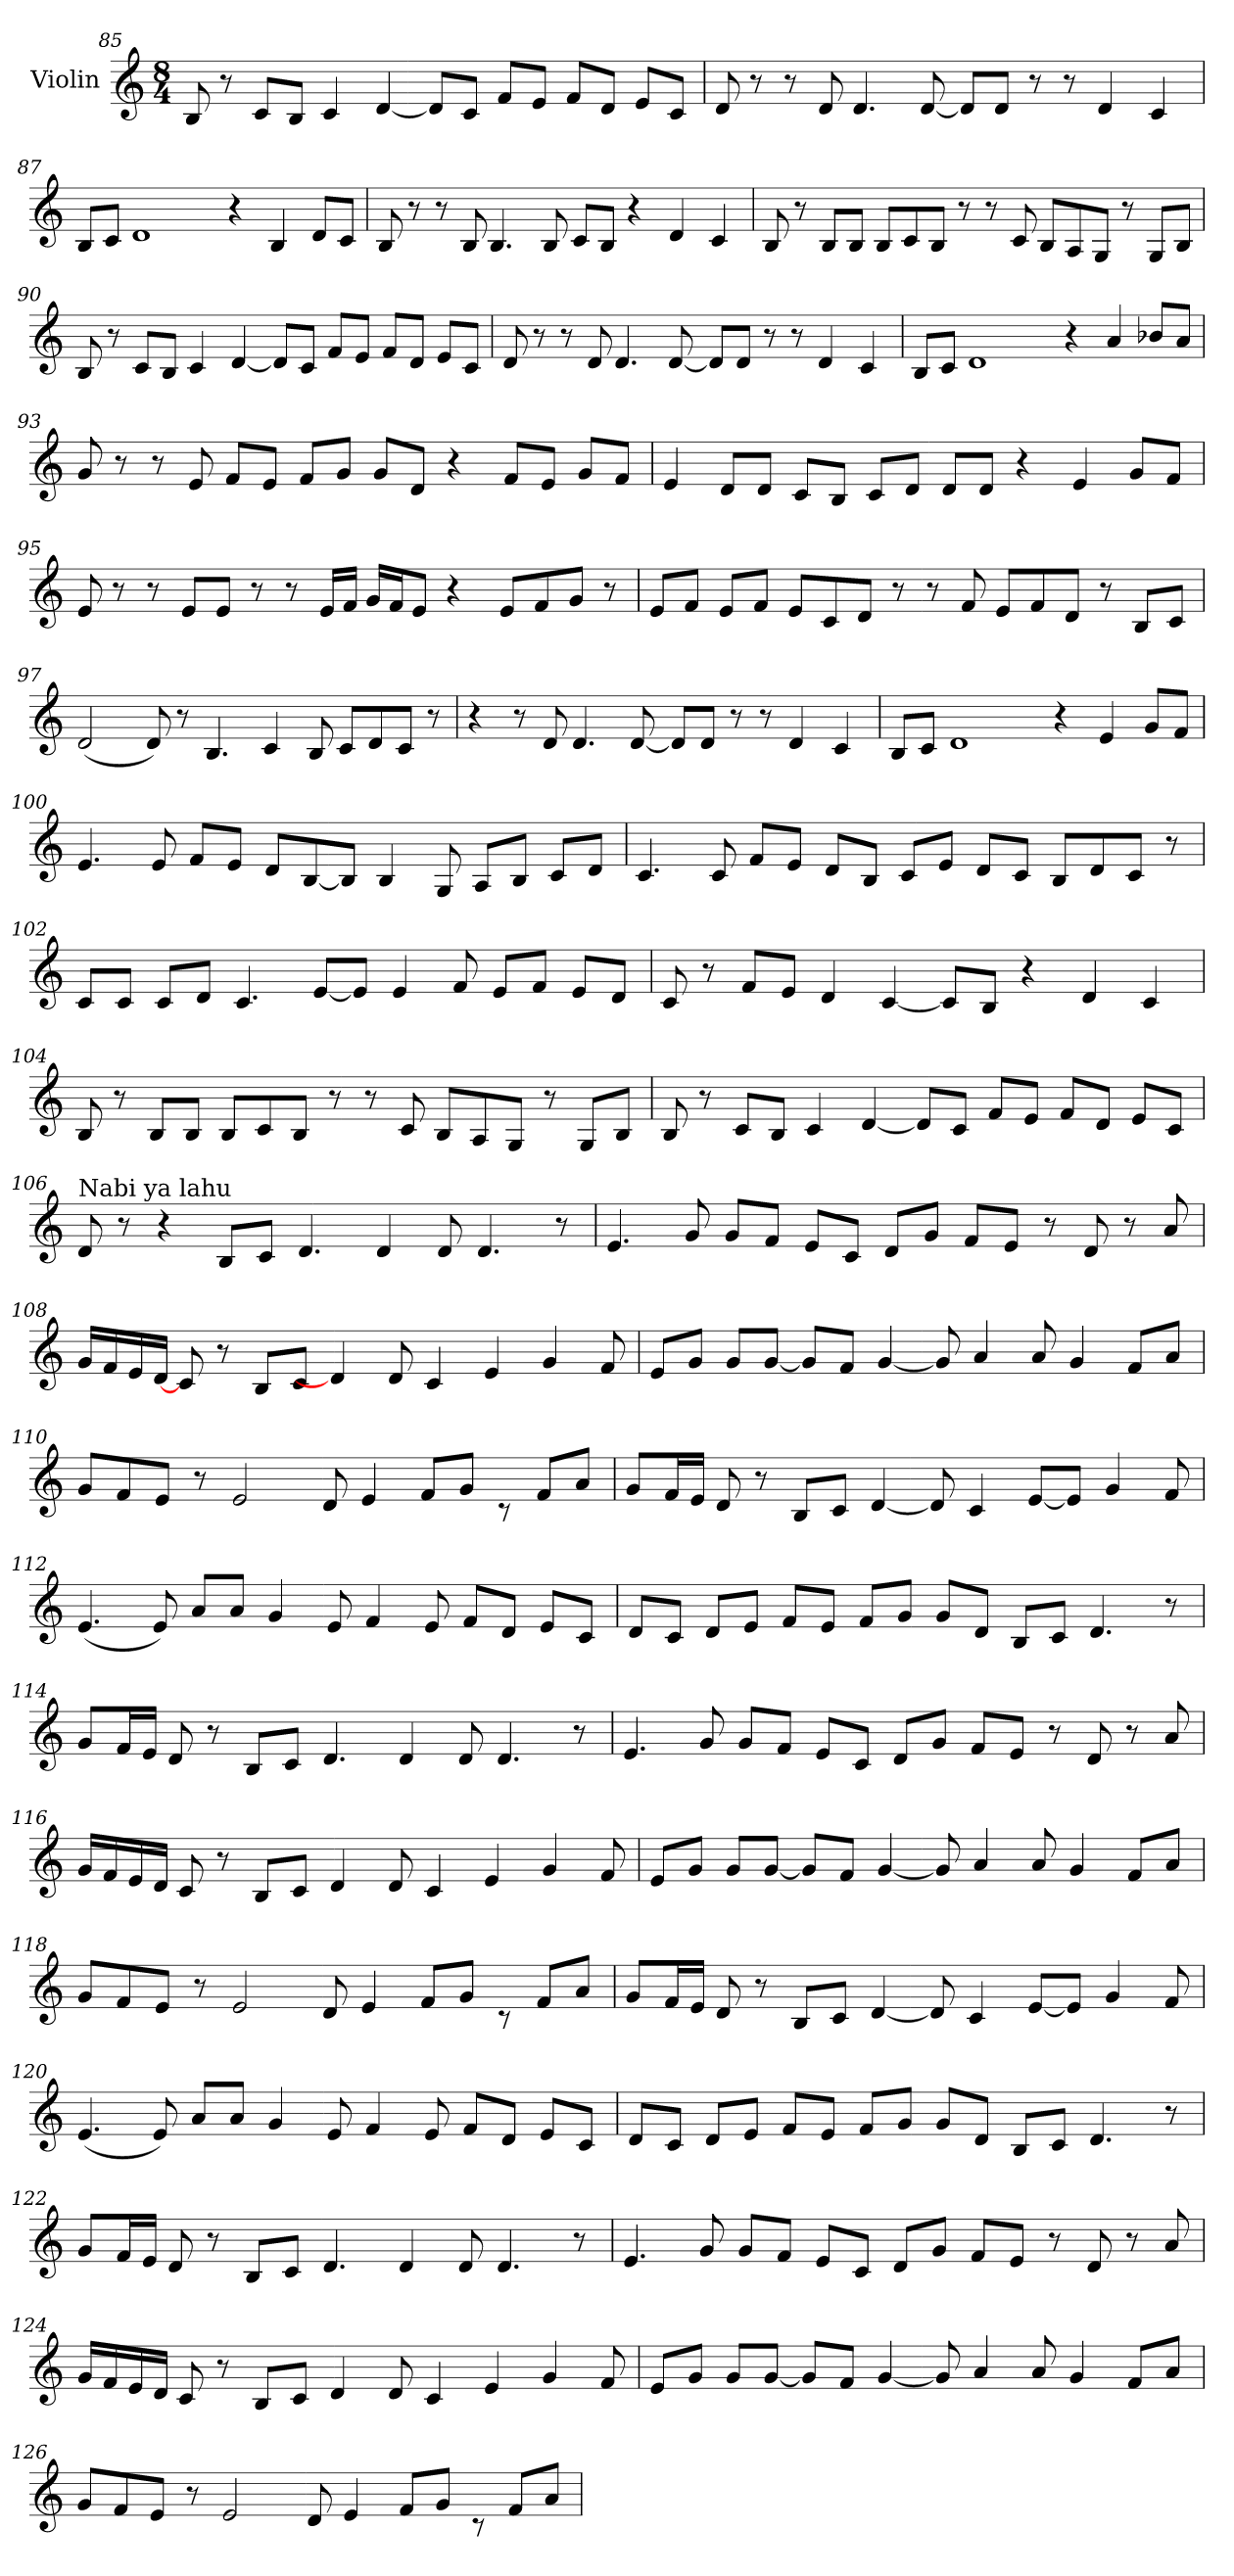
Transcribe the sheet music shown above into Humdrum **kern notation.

**kern
*part1
*staff1
*I"Violin
*clefG2
*k[]
*C:
*M8/4
=85
8B/
8r
8c/L
8B/J
4c/
[4d/
8d/L]
8c/J
8f/L
8e/J
8f/L
8d/J
8e/L
8c/J
!!LO:LB:g=z
=86
8d/
8r
8r
8d/
4.d/
[8d/
8d/L]
8d/J
8r
8r
4d/
4c/
=87
8B/L
8c/J
1d
4r
4B/
8d/L
8c/J
!!LO:LB:g=z
=88
8B/
8r
8r
8B/
4.B/
8B/
8c/L
8B/J
4r
4d/
4c/
=89
8B/
8r
8B/L
8B/J
8B/L
8c/
8B/J
8r
8r
8c/
8B/L
8A/
8G/J
8r
8G/L
8B/J
!!LO:LB:g=z
=90
8B/
8r
8c/L
8B/J
4c/
[4d/
8d/L]
8c/J
8f/L
8e/J
8f/L
8d/J
8e/L
8c/J
=91
8d/
8r
8r
8d/
4.d/
[8d/
8d/L]
8d/J
8r
8r
4d/
4c/
!!LO:LB:g=z
=92
8B/L
8c/J
1d
4r
4a/
8b-X/L
8a/J
=93
8g/
8r
8r
8e/
8f/L
8e/J
8f/L
8g/J
8g/L
8d/J
4r
8f/L
8e/J
8g/L
8f/J
!!LO:LB:g=z
=94
4e/
8d/L
8d/J
8c/L
8B/J
8c/L
8d/J
8d/L
8d/J
4r
4e/
8g/L
8f/J
=95
8e/
8r
8r
8e/L
8e/J
8r
8r
16e/LL
16f/JJ
16g/LL
16f/J
8e/J
4r
8e/L
8f/
8g/J
8r
!!LO:LB:g=z
=96
8e/L
8f/J
8e/L
8f/J
8e/L
8c/
8d/J
8r
8r
8f/
8e/L
8f/
8d/J
8r
8B/L
8c/J
=97
(2d/
8d/)
8r
4.B/
4c/
8B/
8c/L
8d/
8c/J
8r
!!LO:PB:g=z
=98
4r
8r
8d/
4.d/
[8d/
8d/L]
8d/J
8r
8r
4d/
4c/
=99
8B/L
8c/J
1d
4r
4e/
8g/L
8f/J
!!LO:LB:g=z
=100
4.e/
8e/
8f/L
8e/J
8d/L
[8B/
8B/J]
4B/
8G/
8A/L
8B/J
8c/L
8d/J
=101
4.c/
8c/
8f/L
8e/J
8d/L
8B/J
8c/L
8e/J
8d/L
8c/J
8B/L
8d/
8c/J
8r
!!LO:LB:g=z
=102
8c/L
8c/J
8c/L
8d/J
4.c/
[8e/L
8e/J]
4e/
8f/
8e/L
8f/J
8e/L
8d/J
=103
8c/
8r
8f/L
8e/J
4d/
[4c/
8c/L]
8B/J
4r
4d/
4c/
!!LO:LB:g=z
=104
8B/
8r
8B/L
8B/J
8B/L
8c/
8B/J
8r
8r
8c/
8B/L
8A/
8G/J
8r
8G/L
8B/J
=105
8B/
8r
8c/L
8B/J
4c/
[4d/
8d/L]
8c/J
8f/L
8e/J
8f/L
8d/J
8e/L
8c/J
!!LO:LB:g=z
=106
!LO:TX:a:t=Nabi ya lahu
8d/
8r
4r
8B/L
8c/J
4.d/
4d/
8d/
4.d/
8r
=107
4.e/
8g/
8g/L
8f/J
8e/L
8c/J
8d/L
8g/J
8f/L
8e/J
8r
8d/
8r
8a/
!!LO:LB:g=z
=108
16g/LL
16f/
16e/
[16d/JJ
8c/
8r
8B/L
8c/J
4d/]
8d/
4c/
4e/
4g/
8f/
=109
8e/L
8g/J
8g/L
[8g/J
8g/L]
8f/J
[4g/
8g/]
4a/
8a/
4g/
8f/L
8a/J
!!LO:LB:g=z
=110
8g/L
8f/
8e/J
8r
2e/
8d/
4e/
8f/L
8g/J
8rc
8f/L
8a/J
=111
8g/L
16f/L
16e/JJ
8d/
8r
8B/L
8c/J
[4d/
8d/]
4c/
[8e/L
8e/J]
4g/
8f/
!!LO:LB:g=z
=112
(4.e/
8e/)
8a/L
8a/J
4g/
8e/
4f/
8e/
8f/L
8d/J
8e/L
8c/J
=113
8d/L
8c/J
8d/L
8e/J
8f/L
8e/J
8f/L
8g/J
8g/L
8d/J
8B/L
8c/J
4.d/
8r
!!LO:PB:g=z
=114
8g/L
16f/L
16e/JJ
8d/
8r
8B/L
8c/J
4.d/
4d/
8d/
4.d/
8r
=115
4.e/
8g/
8g/L
8f/J
8e/L
8c/J
8d/L
8g/J
8f/L
8e/J
8r
8d/
8r
8a/
!!LO:LB:g=z
=116
16g/LL
16f/
16e/
16d/JJ
8c/
8r
8B/L
8c/J
4d/
8d/
4c/
4e/
4g/
8f/
=117
8e/L
8g/J
8g/L
[8g/J
8g/L]
8f/J
[4g/
8g/]
4a/
8a/
4g/
8f/L
8a/J
!!LO:LB:g=z
=118
8g/L
8f/
8e/J
8r
2e/
8d/
4e/
8f/L
8g/J
8rc
8f/L
8a/J
=119
8g/L
16f/L
16e/JJ
8d/
8r
8B/L
8c/J
[4d/
8d/]
4c/
[8e/L
8e/J]
4g/
8f/
!!LO:LB:g=z
=120
(4.e/
8e/)
8a/L
8a/J
4g/
8e/
4f/
8e/
8f/L
8d/J
8e/L
8c/J
=121
8d/L
8c/J
8d/L
8e/J
8f/L
8e/J
8f/L
8g/J
8g/L
8d/J
8B/L
8c/J
4.d/
8r
!!LO:LB:g=z
=122
8g/L
16f/L
16e/JJ
8d/
8r
8B/L
8c/J
4.d/
4d/
8d/
4.d/
8r
=123
4.e/
8g/
8g/L
8f/J
8e/L
8c/J
8d/L
8g/J
8f/L
8e/J
8r
8d/
8r
8a/
!!LO:LB:g=z
=124
16g/LL
16f/
16e/
16d/JJ
8c/
8r
8B/L
8c/J
4d/
8d/
4c/
4e/
4g/
8f/
=125
8e/L
8g/J
8g/L
[8g/J
8g/L]
8f/J
[4g/
8g/]
4a/
8a/
4g/
8f/L
8a/J
!!LO:LB:g=z
=126
8g/L
8f/
8e/J
8r
2e/
8d/
4e/
8f/L
8g/J
8rc
8f/L
8a/J
=
*-
